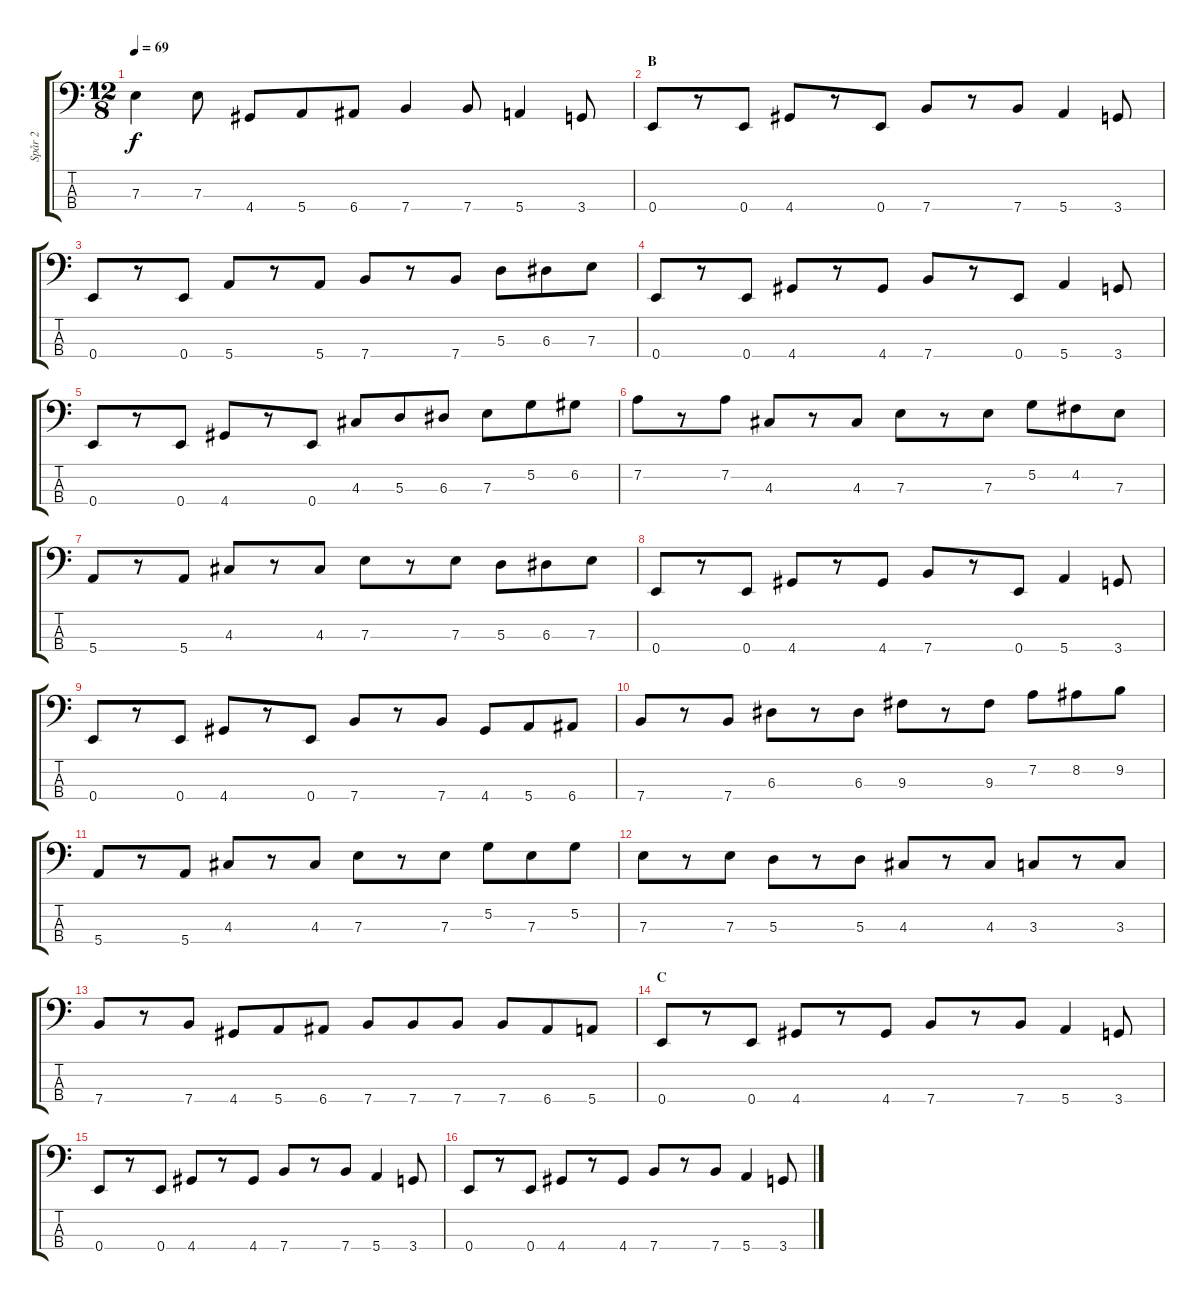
\track ("Spår 2" "Spår 2") {instrument electricbassfinger}
\staff {score tabs}
\tuning (G2 D2 A1 E1) {hide}
\ts (12 8)
\tempo 69
\clef f4
\ks c
7.3.4{dy f} 7.3.8 4.4.8 5.4.8 6.4.8 7.4.4 7.4.8 5.4.4 3.4.8 |
\section ("" "B")
0.4.8 r.8 0.4.8 4.4.8 r.8 0.4.8 7.4.8 r.8 7.4.8 5.4.4 3.4.8 |
0.4.8 r.8 0.4.8 5.4.8 r.8 5.4.8 7.4.8 r.8 7.4.8 5.3.8 6.3.8 7.3.8 |
0.4.8 r.8 0.4.8 4.4.8 r.8 4.4.8 7.4.8 r.8 0.4.8 5.4.4 3.4.8 |
0.4.8 r.8 0.4.8 4.4.8 r.8 0.4.8 4.3.8 5.3.8 6.3.8 7.3.8 5.2.8 6.2.8 |
7.2.8 r.8 7.2.8 4.3.8 r.8 4.3.8 7.3.8 r.8 7.3.8 5.2.8 4.2.8 7.3.8 |
5.4.8 r.8 5.4.8 4.3.8 r.8 4.3.8 7.3.8 r.8 7.3.8 5.3.8 6.3.8 7.3.8 |
0.4.8 r.8 0.4.8 4.4.8 r.8 4.4.8 7.4.8 r.8 0.4.8 5.4.4 3.4.8 |
0.4.8 r.8 0.4.8 4.4.8 r.8 0.4.8 7.4.8 r.8 7.4.8 4.4.8 5.4.8 6.4.8 |
7.4.8 r.8 7.4.8 6.3.8 r.8 6.3.8 9.3.8 r.8 9.3.8 7.2.8 8.2.8 9.2.8 |
5.4.8 r.8 5.4.8 4.3.8 r.8 4.3.8 7.3.8 r.8 7.3.8 5.2.8 7.3.8 5.2.8 |
7.3.8 r.8 7.3.8 5.3.8 r.8 5.3.8 4.3.8 r.8 4.3.8 3.3.8 r.8 3.3.8 |
7.4.8 r.8 7.4.8 4.4.8 5.4.8 6.4.8 7.4.8 7.4.8 7.4.8 7.4.8 6.4.8 5.4.8 |
\section ("" "C")
0.4.8 r.8 0.4.8 4.4.8 r.8 4.4.8 7.4.8 r.8 7.4.8 5.4.4 3.4.8 |
0.4.8 r.8 0.4.8 4.4.8 r.8 4.4.8 7.4.8 r.8 7.4.8 5.4.4 3.4.8 |
0.4.8 r.8 0.4.8 4.4.8 r.8 4.4.8 7.4.8 r.8 7.4.8 5.4.4 3.4.8
